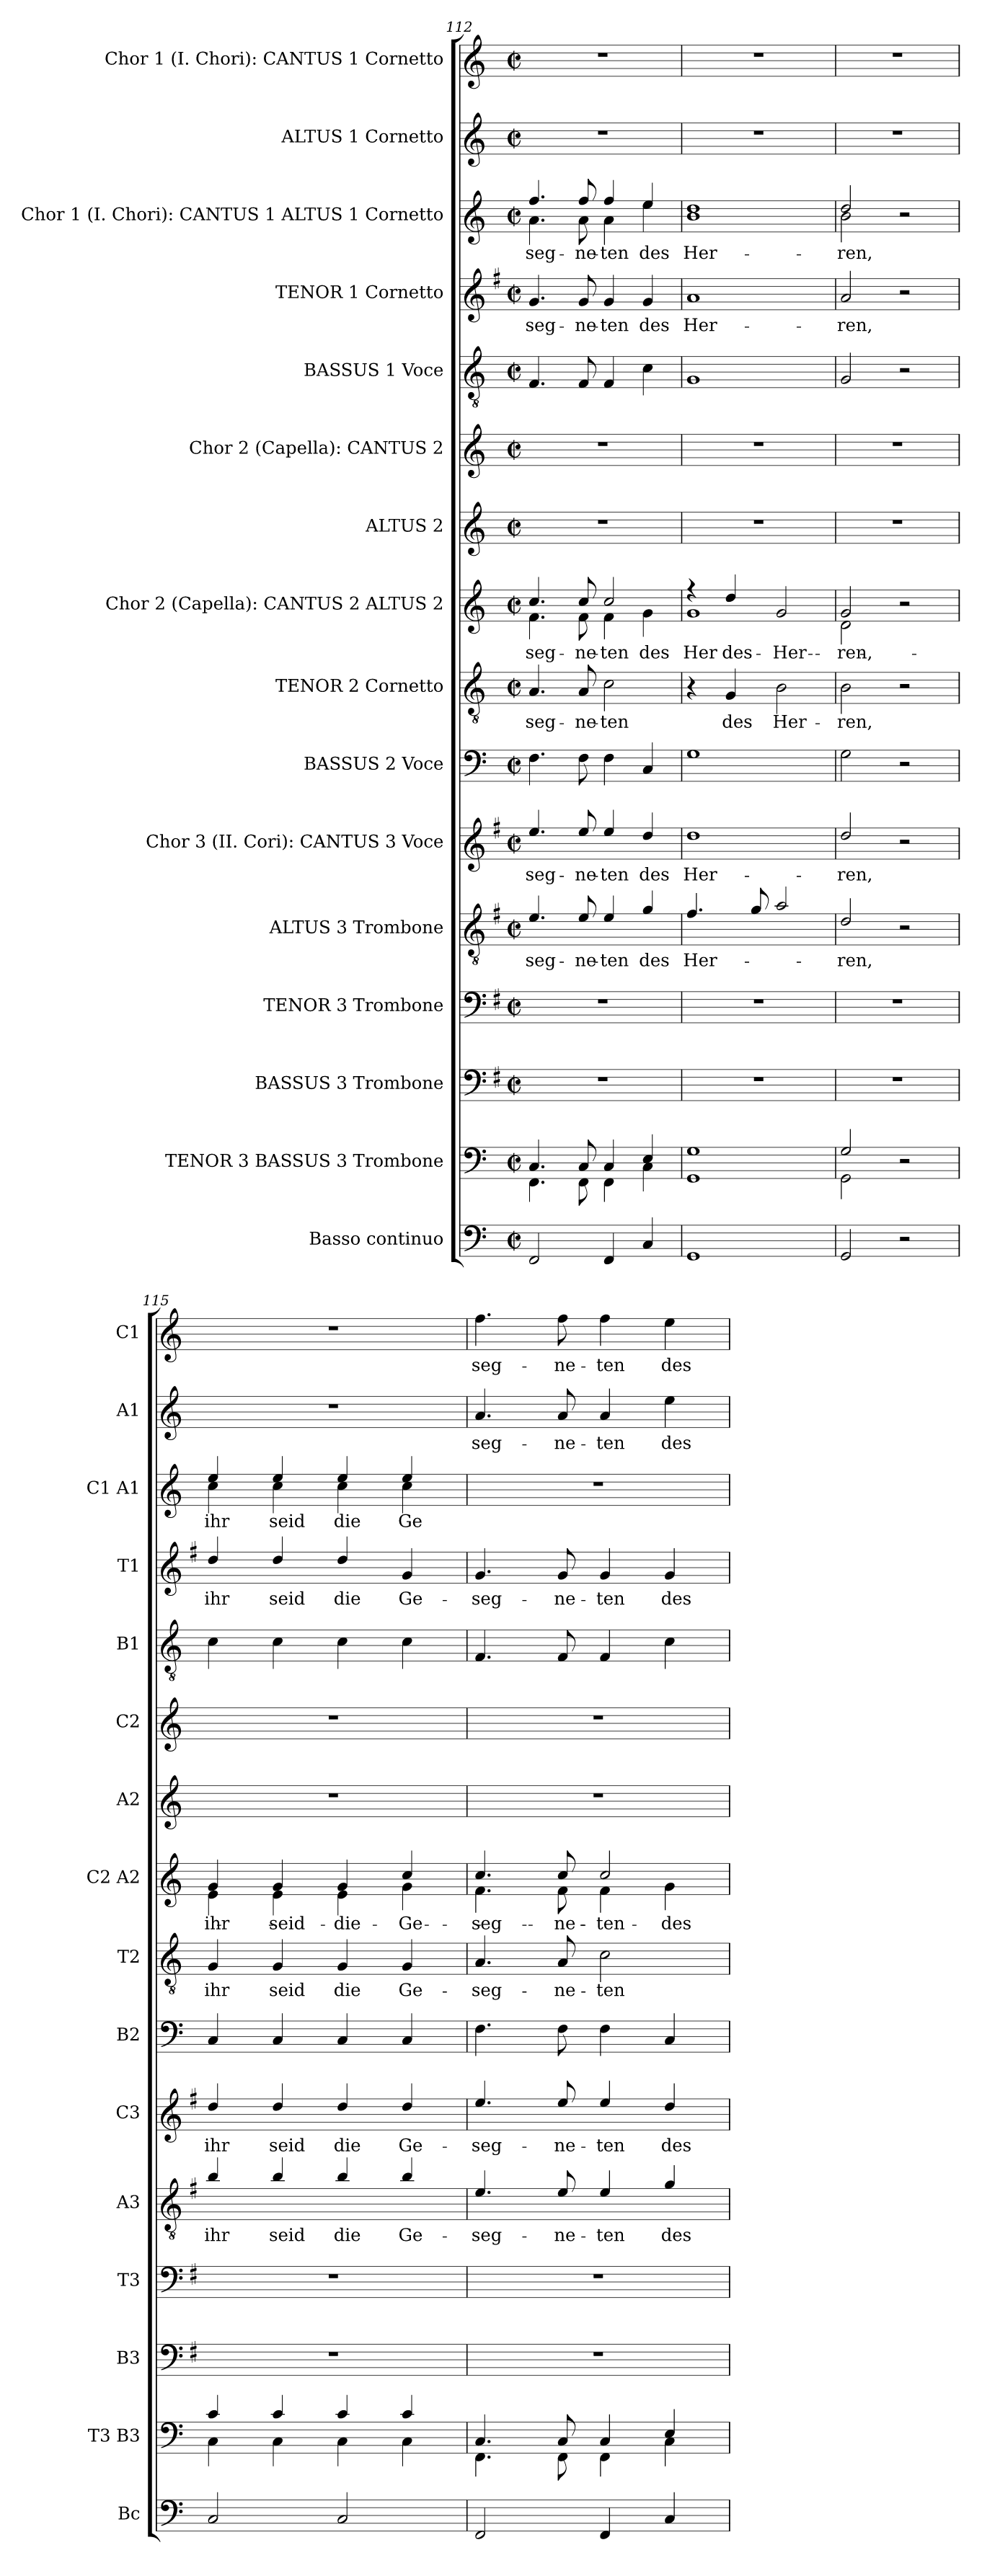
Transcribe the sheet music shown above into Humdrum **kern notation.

**kern	**kern	**kern	**kern	**kern	**text	**kern	**text	**kern	**kern	**text	**kern	**text	**kern	**kern	**kern	**kern	**text	**kern	**text	**kern	**text	**kern	**text
*part16	*part15	*part14	*part13	*part12	*part12	*part11	*part11	*part10	*part9	*part9	*part8	*part8	*part7	*part6	*part5	*part4	*part4	*part3	*part3	*part2	*part2	*part1	*part1
*staff16	*staff15	*staff14	*staff13	*staff12	*staff12	*staff11	*staff11	*staff10	*staff9	*staff9	*staff8	*staff8	*staff7	*staff6	*staff5	*staff4	*staff4	*staff3	*staff3	*staff2	*staff2	*staff1	*staff1
*I"Basso continuo	*I"TENOR 3 BASSUS 3 Trombone	*I"BASSUS 3 Trombone	*I"TENOR 3 Trombone	*I"ALTUS 3 Trombone	*	*I"Chor 3 (II. Cori): CANTUS 3 Voce	*	*I"BASSUS 2 Voce	*I"TENOR 2 Cornetto	*	*I"Chor 2 (Capella): CANTUS 2 ALTUS 2	*	*I"ALTUS 2	*I"Chor 2 (Capella): CANTUS 2	*I"BASSUS 1 Voce	*I"TENOR 1 Cornetto	*	*I"Chor 1 (I. Chori): CANTUS 1 ALTUS 1 Cornetto	*	*I"ALTUS 1 Cornetto	*	*I"Chor 1 (I. Chori): CANTUS 1 Cornetto	*
*I'Bc	*I'T3 B3	*I'B3	*I'T3	*I'A3	*	*I'C3	*	*I'B2	*I'T2	*	*I'C2 A2	*	*I'A2	*I'C2	*I'B1	*I'T1	*	*I'C1 A1	*	*I'A1	*	*I'C1	*
*clefF4	*clefF4	*clefF4	*clefF4	*clefGv2	*	*clefG2	*	*clefF4	*clefGv2	*	*clefG2	*	*clefG2	*clefG2	*clefGv2	*clefG2	*	*clefG2	*	*clefG2	*	*clefG2	*
*	*	*ITrd4c7	*ITrd4c7	*ITrd4c7	*	*ITrd4c7	*	*	*	*	*	*	*	*	*	*ITrd4c7	*	*	*	*	*	*	*
*k[]	*k[]	*k[]	*k[]	*k[]	*	*k[]	*	*k[]	*k[]	*	*k[]	*	*k[]	*k[]	*k[]	*k[]	*	*k[]	*	*k[]	*	*k[]	*
*M2/2	*M2/2	*M2/2	*M2/2	*M2/2	*	*M2/2	*	*M2/2	*M2/2	*	*M2/2	*	*M2/2	*M2/2	*M2/2	*M2/2	*	*M2/2	*	*M2/2	*	*M2/2	*
*met(c|)	*met(c|)	*met(c|)	*met(c|)	*met(c|)	*	*met(c|)	*	*met(c|)	*met(c|)	*	*met(c|)	*	*met(c|)	*met(c|)	*met(c|)	*met(c|)	*	*met(c|)	*	*met(c|)	*	*met(c|)	*
=112	=112	=112	=112	=112	=112	=112	=112	=112	=112	=112	=112	=112	=112	=112	=112	=112	=112	=112	=112	=112	=112	=112	=112
*	*^	*	*	*	*	*	*	*	*	*	*^	*	*	*	*	*	*	*^	*	*	*	*	*
2FF/	4.C/	4.FF\	1r	1r	4.A/	seg-	4.a/	seg-	4.F\	4.A/	seg-	4.cc/	4.f\	seg-	1r	1r	4.F/	4.c/	seg-	4.ff/	4.a\	seg-	1r	.	1r	.
.	8C/	8FF\	.	.	8A/	ne-	8a/	ne-	8F\	8A/	ne-	8cc/	8f\	ne-	.	.	8F/	8c/	ne-	8ff/	8a\	ne-	.	.	.	.
4FF/	4C/	4FF\	.	.	4A/	ten	4a/	ten	4F\	2c\	ten	2cc/	4f\	ten	.	.	4F/	4c/	ten	4ff/	4a\	ten	.	.	.	.
4C/	4E/	4C\	.	.	4c/	des	4g/	des	4C/	.	.	.	4g\	des	.	.	4c\	4c/	des	4ee/	4ee\	des	.	.	.	.
=113	=113	=113	=113	=113	=113	=113	=113	=113	=113	=113	=113	=113	=113	=113	=113	=113	=113	=113	=113	=113	=113	=113	=113	=113	=113	=113
1GG	1G	1GG	1r	1r	4.B/	Her-	1g	Her-	1G	4r	.	4r	1g	Her-	1r	1r	1G	1d	Her-	1dd	1b	Her-	1r	.	1r	.
.	.	.	.	.	.	.	.	.	.	4G/	des	4dd/	.	des	.	.	.	.	.	.	.	.	.	.	.	.
.	.	.	.	.	8c/	.	.	.	.	.	.	.	.	.	.	.	.	.	.	.	.	.	.	.	.	.
.	.	.	.	.	2d/	.	.	.	.	2B\	Her-	2g/	.	Her-	.	.	.	.	.	.	.	.	.	.	.	.
=114	=114	=114	=114	=114	=114	=114	=114	=114	=114	=114	=114	=114	=114	=114	=114	=114	=114	=114	=114	=114	=114	=114	=114	=114	=114	=114
2GG/	2G/	2GG\	1r	1r	2G/	-ren,	2g/	ren,	2G\	2B\	ren,	2g/	2d\	-ren,	1r	1r	2G/	2d/	ren,	2dd/	2b\	ren,	1r	.	1r	.
2r	2r	2ryy	.	.	2r	.	2r	.	2r	2r	.	2r	2ryy	.	.	.	2r	2r	.	2r	2ryy	.	.	.	.	.
=115	=115	=115	=115	=115	=115	=115	=115	=115	=115	=115	=115	=115	=115	=115	=115	=115	=115	=115	=115	=115	=115	=115	=115	=115	=115	=115
2C/	4c/	4C\	1r	1r	4e/	ihr	4g/	ihr	4C/	4G/	ihr	4g/	4e\	ihr	1r	1r	4c\	4g/	ihr	4ee/	4cc\	ihr	1r	.	1r	.
.	4c/	4C\	.	.	4e/	seid	4g/	seid	4C/	4G/	seid	4g/	4e\	seid	.	.	4c\	4g/	seid	4ee/	4cc\	seid	.	.	.	.
2C/	4c/	4C\	.	.	4e/	die	4g/	die	4C/	4G/	die	4g/	4e\	die	.	.	4c\	4g/	die	4ee/	4cc\	die	.	.	.	.
.	4c/	4C\	.	.	4e/	Ge-	4g/	Ge-	4C/	4G/	Ge-	4cc/	4g\	Ge-	.	.	4c\	4c/	Ge-	4ee/	4cc\	Ge -	.	.	.	.
*	*	*	*	*	*	*	*	*	*	*	*	*	*	*	*	*	*	*	*	*v	*v	*	*	*	*	*
!!LO:PB:g=z
=116	=116	=116	=116	=116	=116	=116	=116	=116	=116	=116	=116	=116	=116	=116	=116	=116	=116	=116	=116	=116	=116	=116	=116	=116	=116
2FF/	4.C/	4.FF\	1r	1r	4.A/	-seg-	4.a/	seg-	4.F\	4.A/	seg-	4.cc/	4.f\	seg-	1r	1r	4.F/	4.c/	seg-	1r	.	4.a/	seg-	4.ff\	seg-
.	8C/	8FF\	.	.	8A/	-ne-	8a/	ne-	8F\	8A/	ne-	8cc/	8f\	ne-	.	.	8F/	8c/	ne-	.	.	8a/	ne-	8ff\	ne-
4FF/	4C/	4FF\	.	.	4A/	-ten	4a/	ten	4F\	2c\	ten	2cc/	4f\	ten	.	.	4F/	4c/	ten	.	.	4a/	ten	4ff\	ten
4C/	4E/	4C\	.	.	4c/	des	4g/	des	4C/	.	.	.	4g\	des	.	.	4c\	4c/	des	.	.	4ee\	des	4ee\	des
*	*v	*v	*	*	*	*	*	*	*	*	*	*v	*v	*	*	*	*	*	*	*	*	*	*	*	*
=	=	=	=	=	=	=	=	=	=	=	=	=	=	=	=	=	=	=	=	=	=	=	=
*-	*-	*-	*-	*-	*-	*-	*-	*-	*-	*-	*-	*-	*-	*-	*-	*-	*-	*-	*-	*-	*-	*-	*-
